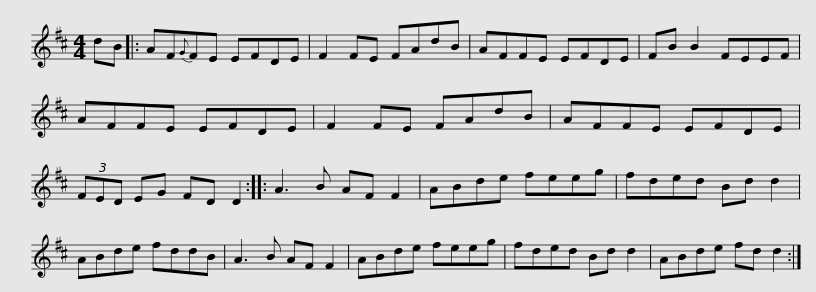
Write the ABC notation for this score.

X:1
L:1/8
M:4/4
I:linebreak $
K:D
V:1 treble
V:1
 dB |: AF{G}FE EFDE | F2 FE FAdB | AFFE EFDE | FB B2 FEEF | %5
 AFFE EFDE |$ F2 FE FAdB | AFFE EFDE | (3FED EG FD D2 :: A3 B AF F2 | %10
 ABde feeg | fded Bd d2 |$ ABde fddB | A3 B AF F2 | ABde feeg | %15
 fded Bd d2 | ABde fd d2 :| %17
